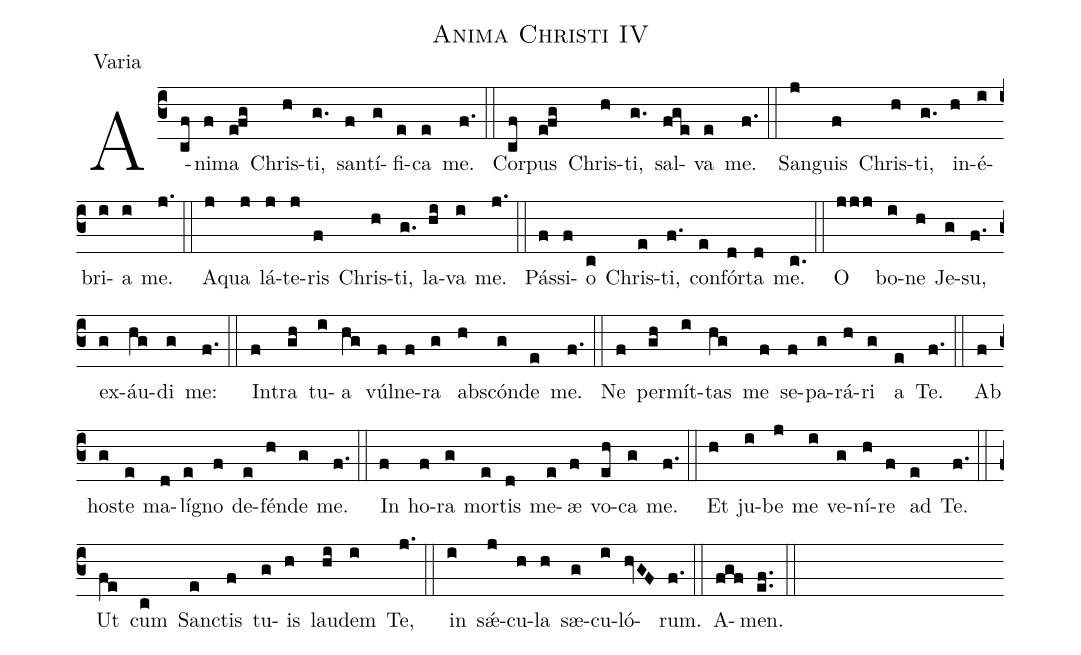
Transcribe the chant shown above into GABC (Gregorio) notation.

name: Anima Christi IV;
office-part: Varia;
%%
(c3)
A(cf)ni(f)ma(efg) Chris(h)ti,(g.) san(f)tí(g)fi(e)ca(e) me.(f.) (::)
Cor(cf)pus(efg) Chris(h)ti,(g.) sal(fge)va(e) me.(f.) (::)
San(j)guis(f) Chris(h)ti,(g.) in(h)é(i)bri(i)a(i) me.(j.) (::)
A(j)qua(j) lá(j)te(j)ris(f) Chris(h)ti,(g.) la(hi)va(i) me.(j.) (::)
Pás(f)si(f)o(c) Chris(e)ti,(f.) con(e)fór(d)ta(d) me.(c.) (::)
O(jjj) bo(i)ne(h) Je(g)su,(f.) ex(g)áu(hg)di(g) me:(f.) (::)
In(f)tra(gh) tu(i)a(hg) vúl(f)ne(f)ra(g) abs(h)cón(g)de(e) me.(f.) (::)
Ne(f) per(gh)mít(i)tas(hg) me(f) se(f)pa(g)rá(h)ri(g) a(e) Te.(f.) (::)
Ab(f) hos(g)te(e) ma(d)lí(e)gno(f) de(e)fén(h)de(g) me.(f.) (::)
In(f) ho(f)ra(g) mor(e)tis(d) me(e)æ(f) vo(eh)ca(g) me.(f.) (::)
Et(h) ju(i)be(j) me(i) ve(g)ní(h)re(f) ad(e) Te.(f.) (::)
Ut(fe) cum(c) Sanc(e)tis(f) tu(g)is(h) lau(hi)dem(i) Te,(j.) (::)
in(i) sǽ(j)cu(h)la(h) sæ(g)cu(i)ló(hvGF)rum.(f.) (::)
A(fgf)men.(e.f.) (::)
